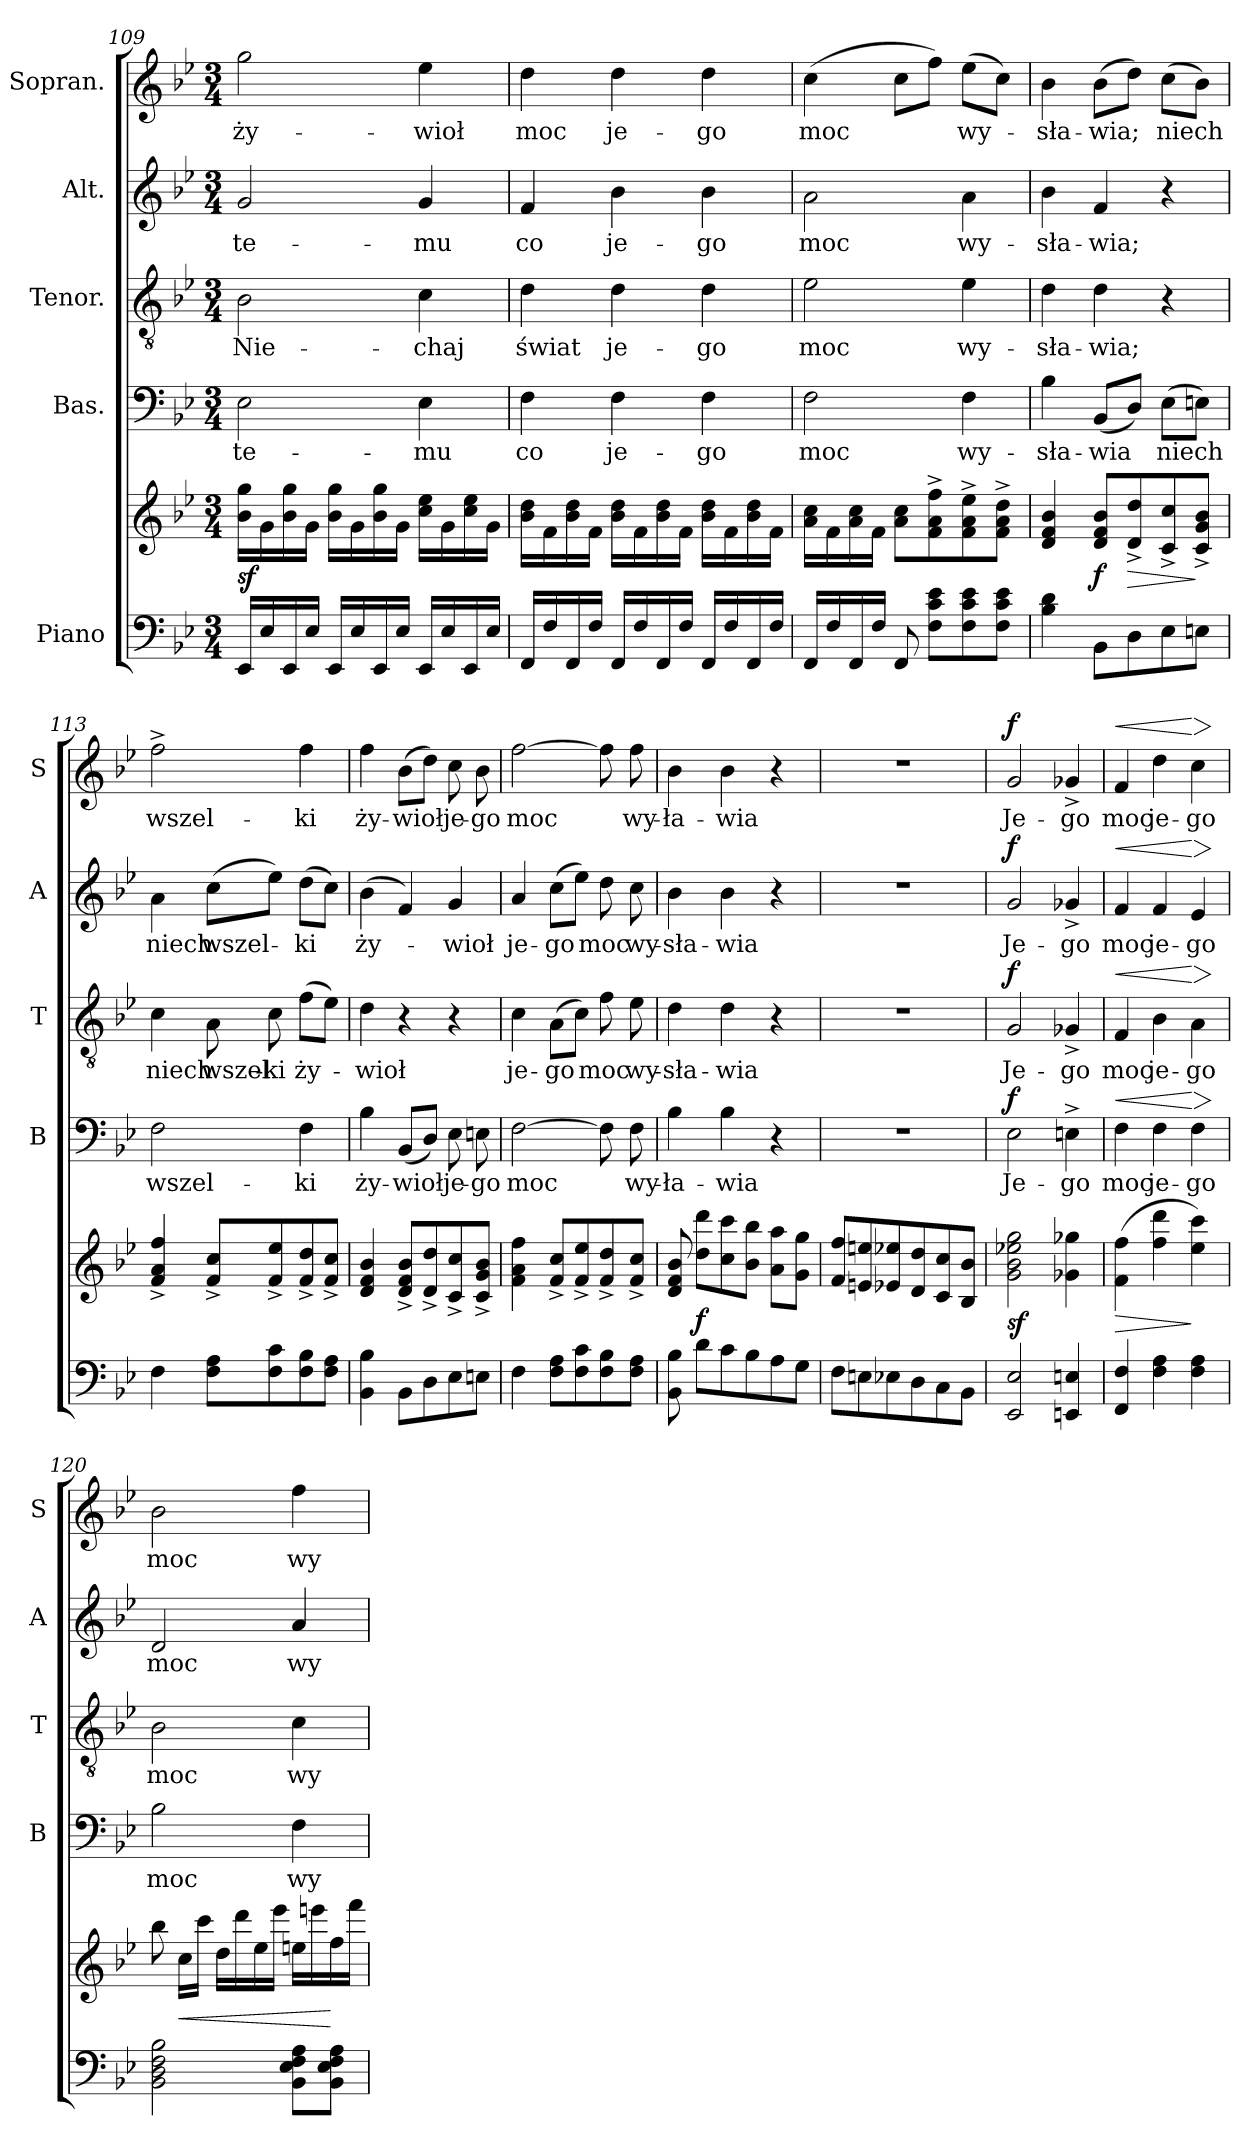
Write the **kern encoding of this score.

**kern	**kern	**dynam	**kern	**text	**dynam	**kern	**text	**dynam	**kern	**text	**dynam	**kern	**text	**dynam
*part5	*part5	*part5	*part4	*part4	*part4	*part3	*part3	*part3	*part2	*part2	*part2	*part1	*part1	*part1
*staff6	*staff5	*staff5/6	*staff4	*staff4	*staff4	*staff3	*staff3	*staff3	*staff2	*staff2	*staff2	*staff1	*staff1	*staff1
*I"Piano	*	*	*I"Bas.	*	*	*I"Tenor.	*	*	*I"Alt.	*	*	*I"Sopran.	*	*
*	*	*	*I'B	*	*	*I'T	*	*	*I'A	*	*	*I'S	*	*
*clefF4	*clefG2	*	*clefF4	*	*	*clefGv2	*	*	*clefG2	*	*	*clefG2	*	*
*k[b-e-]	*k[b-e-]	*	*k[b-e-]	*	*	*k[b-e-]	*	*	*k[b-e-]	*	*	*k[b-e-]	*	*
*B-:	*B-:	*	*B-:	*	*	*B-:	*	*	*B-:	*	*	*B-:	*	*
*M3/4	*M3/4	*	*M3/4	*	*	*M3/4	*	*	*M3/4	*	*	*M3/4	*	*
=109	=109	=109	=109	=109	=109	=109	=109	=109	=109	=109	=109	=109	=109	=109
16EE-/LL	16b-\ 16gg\LL	sf	2E-\	-te-	.	2B-\	Nie-	.	2g/	-te-	.	2gg\	ży-	.
16E-/	16g\	.	.	.	.	.	.	.	.	.	.	.	.	.
16EE-/	16b-\ 16gg\	.	.	.	.	.	.	.	.	.	.	.	.	.
16E-/JJ	16g\JJ	.	.	.	.	.	.	.	.	.	.	.	.	.
16EE-/LL	16b-\ 16gg\LL	.	.	.	.	.	.	.	.	.	.	.	.	.
16E-/	16g\	.	.	.	.	.	.	.	.	.	.	.	.	.
16EE-/	16b-\ 16gg\	.	.	.	.	.	.	.	.	.	.	.	.	.
16E-/JJ	16g\JJ	.	.	.	.	.	.	.	.	.	.	.	.	.
16EE-/LL	16cc\ 16ee-\LL	.	4E-\	-mu	.	4c\	-chaj	.	4g/	-mu	.	4ee-\	-wioł	.
16E-/	16g\	.	.	.	.	.	.	.	.	.	.	.	.	.
16EE-/	16cc\ 16ee-\	.	.	.	.	.	.	.	.	.	.	.	.	.
16E-/JJ	16g\JJ	.	.	.	.	.	.	.	.	.	.	.	.	.
=110	=110	=110	=110	=110	=110	=110	=110	=110	=110	=110	=110	=110	=110	=110
16FF/LL	16b-\ 16dd\LL	.	4F\	co	.	4d\	świat	.	4f/	co	.	4dd\	moc	.
16F/	16f\	.	.	.	.	.	.	.	.	.	.	.	.	.
16FF/	16b-\ 16dd\	.	.	.	.	.	.	.	.	.	.	.	.	.
16F/JJ	16f\JJ	.	.	.	.	.	.	.	.	.	.	.	.	.
16FF/LL	16b-\ 16dd\LL	.	4F\	je-	.	4d\	je-	.	4b-\	je-	.	4dd\	je-	.
16F/	16f\	.	.	.	.	.	.	.	.	.	.	.	.	.
16FF/	16b-\ 16dd\	.	.	.	.	.	.	.	.	.	.	.	.	.
16F/JJ	16f\JJ	.	.	.	.	.	.	.	.	.	.	.	.	.
16FF/LL	16b-\ 16dd\LL	.	4F\	-go	.	4d\	-go	.	4b-\	-go	.	4dd\	-go	.
16F/	16f\	.	.	.	.	.	.	.	.	.	.	.	.	.
16FF/	16b-\ 16dd\	.	.	.	.	.	.	.	.	.	.	.	.	.
16F/JJ	16f\JJ	.	.	.	.	.	.	.	.	.	.	.	.	.
=111	=111	=111	=111	=111	=111	=111	=111	=111	=111	=111	=111	=111	=111	=111
16FF/LL	16a\ 16cc\LL	.	2F\	moc	.	2e-\	moc	.	2a\	moc	.	(4cc\	moc	.
16F/	16f\	.	.	.	.	.	.	.	.	.	.	.	.	.
16FF/	16a\ 16cc\	.	.	.	.	.	.	.	.	.	.	.	.	.
16F/JJ	16f\JJ	.	.	.	.	.	.	.	.	.	.	.	.	.
8FF/	8a\ 8cc\L	.	.	.	.	.	.	.	.	.	.	8cc\L	.	.
8F\ 8c\ 8e-\L	8f^\ 8a^\ 8ff^\	.	.	.	.	.	.	.	.	.	.	8ff\J)	.	.
8F\ 8c\ 8e-\	8f^\ 8a^\ 8ee-^\	.	4F\	wy-	.	4e-\	wy-	.	4a\	wy-	.	(8ee-\L	wy-	.
8F\ 8c\ 8e-\J	8f^\ 8a^\ 8dd^\J	.	.	.	.	.	.	.	.	.	.	8cc\J)	.	.
=112	=112	=112	=112	=112	=112	=112	=112	=112	=112	=112	=112	=112	=112	=112
4B-\ 4d\	4d/ 4f/ 4b-/	.	4B-\	-sła-	.	4d\	-sła-	.	4b-\	-sła-	.	4b-\	-sła-	.
8BB-\L	8d/ 8f/ 8b-/L	f	(8BB-/L	-wia	.	4d\	-wia;	.	4f/	-wia;	.	(8b-\L	-wia;	.
8D\	8d^/ 8dd^/	>	8D/J)	.	.	.	.	.	.	.	.	8dd\J)	.	.
8E-\	8c^/ 8cc^/	.	(8E-\L	niech	.	4r	.	.	4r	.	.	(8cc\L	niech	.
8En\J	8c^/ 8g^/ 8b-^/J	]	8En\J)	.	.	.	.	.	.	.	.	8b-\J)	.	.
=113	=113	=113	=113	=113	=113	=113	=113	=113	=113	=113	=113	=113	=113	=113
4F\	4f^/ 4a^/ 4ff^/	.	2F\	wszel-	.	4c\	niech	.	4a\	niech	.	2ff^\	wszel-	.
8F\ 8A\L	8f^/ 8cc^/L	.	.	.	.	8A\	wszel-	.	(8cc\L	wszel-	.	.	.	.
8F\ 8c\	8f^/ 8ee-^/	.	.	.	.	8c\	-ki	.	8ee-\J)	.	.	.	.	.
8F\ 8B-\	8f^/ 8dd^/	.	4F\	-ki	.	(8f\L	ży-	.	(8dd\L	-ki	.	4ff\	-ki	.
8F\ 8A\J	8f^/ 8cc^/J	.	.	.	.	8e-\J)	.	.	8cc\J)	.	.	.	.	.
=114	=114	=114	=114	=114	=114	=114	=114	=114	=114	=114	=114	=114	=114	=114
4BB-\ 4B-\	4d/ 4f/ 4b-/	.	4B-\	ży-	.	4d\	-wioł	.	(4b-\	ży-	.	4ff\	ży-	.
8BB-\L	8d^/ 8f^/ 8b-^/L	.	(8BB-/L	-wioł	.	4r	.	.	4f/)	.	.	(8b-\L	-wioł	.
8D\	8d^/ 8dd^/	.	8D/J)	.	.	.	.	.	.	.	.	8dd\J)	.	.
8E-\	8c^/ 8cc^/	.	8E-\	je-	.	4r	.	.	4g/	-wioł	.	8cc\	je-	.
8En\J	8c^/ 8g^/ 8b-^/J	.	8En\	-go	.	.	.	.	.	.	.	8b-\	-go	.
=115	=115	=115	=115	=115	=115	=115	=115	=115	=115	=115	=115	=115	=115	=115
4F\	4f\ 4a\ 4ff\	.	[2F\	moc	.	4c\	je-	.	4a/	je-	.	[2ff\	moc	.
8F\ 8A\L	8f^/ 8cc^/L	.	.	.	.	(8A\L	-go	.	(8cc\L	-go	.	.	.	.
8F\ 8c\	8f^/ 8ee-^/	.	.	.	.	8c\J)	.	.	8ee-\J)	.	.	.	.	.
8F\ 8B-\	8f^/ 8dd^/	.	8F\]	.	.	8f\	moc	.	8dd\	moc	.	8ff\]	.	.
8F\ 8A\J	8f^/ 8cc^/J	.	8F\	wy-	.	8e-\	wy-	.	8cc\	wy-	.	8ff\	wy-	.
=116	=116	=116	=116	=116	=116	=116	=116	=116	=116	=116	=116	=116	=116	=116
8BB-\ 8B-\	8d/ 8f/ 8b-/	.	4B-\	-ła-	.	4d\	-sła-	.	4b-\	-sła-	.	4b-\	-ła-	.
8d\L	8dd\ 8ddd\L	f	.	.	.	.	.	.	.	.	.	.	.	.
8c\	8cc\ 8ccc\	.	4B-\	-wia	.	4d\	-wia	.	4b-\	-wia	.	4b-\	-wia	.
8B-\	8b-\ 8bb-\J	.	.	.	.	.	.	.	.	.	.	.	.	.
8A\	8a\ 8aa\L	.	4r	.	.	4r	.	.	4r	.	.	4r	.	.
8G\J	8g\ 8gg\J	.	.	.	.	.	.	.	.	.	.	.	.	.
=117	=117	=117	=117	=117	=117	=117	=117	=117	=117	=117	=117	=117	=117	=117
8F\L	8f/ 8ff/L	.	2.r	.	.	2.r	.	.	2.r	.	.	2.r	.	.
8En\	8en/ 8een/	.	.	.	.	.	.	.	.	.	.	.	.	.
8E-X\	8e-X/ 8ee-X/	.	.	.	.	.	.	.	.	.	.	.	.	.
8D\	8d/ 8dd/	.	.	.	.	.	.	.	.	.	.	.	.	.
8C\	8c/ 8cc/	.	.	.	.	.	.	.	.	.	.	.	.	.
8BB-\J	8B-/ 8b-/J	.	.	.	.	.	.	.	.	.	.	.	.	.
=118	=118	=118	=118	=118	=118	=118	=118	=118	=118	=118	=118	=118	=118	=118
!	!	!	!	!	!LO:DY:a	!	!	!LO:DY:a	!	!	!LO:DY:a	!	!	!LO:DY:a
2EE-/ 2E-/	2g\ 2b-\ 2ee-X\ 2gg\	sf	2E-\	Je-	f	2G/	Je-	f	2g/	Je-	f	2g/	Je-	f
4EEn/ 4En/	4g-X\ 4gg-X\	.	4En^\	-go	.	4G-X^/	-go	.	4g-X^/	-go	.	4g-X^/	-go	.
=119	=119	=119	=119	=119	=119	=119	=119	=119	=119	=119	=119	=119	=119	=119
!	!	!	!	!	!LO:HP:a	!	!	!LO:HP:a	!	!	!LO:HP:a	!	!	!LO:HP:a
4FF/ 4F/	(4f\ 4ff\	>	4F\	moc	<	4F/	moc	<	4f/	moc	<	4f/	moc	<
4F\ 4A\	4ff\ 4ddd\	.	4F\	je-	.	4B-\	je-	.	4f/	je-	.	4dd\	je-	.
!	!	!	!	!	!LO:HP:n=1:a	!	!	!LO:HP:n=1:a	!	!	!LO:HP:n=1:a	!	!	!LO:HP:n=1:a
4F\ 4A\	4ee-\ 4ccc\)	]	4F\	-go	[ >	4A\	-go	[ >	4e-/	-go	[ >	4cc\	-go	[ >
.	.	.	.	.	]	.	.	]	.	.	]	.	.	]
=120	=120	=120	=120	=120	=120	=120	=120	=120	=120	=120	=120	=120	=120	=120
2BB-\ 2D\ 2F\ 2B-\	8bb-\	.	2B-\	moc	.	2B-\	moc	.	2d/	moc	.	2b-\	moc	.
.	16cc\LL	<	.	.	.	.	.	.	.	.	.	.	.	.
.	16ccc\JJ	.	.	.	.	.	.	.	.	.	.	.	.	.
.	16dd\LL	.	.	.	.	.	.	.	.	.	.	.	.	.
.	16ddd\	.	.	.	.	.	.	.	.	.	.	.	.	.
.	16ee-\	.	.	.	.	.	.	.	.	.	.	.	.	.
.	16eee-\JJ	.	.	.	.	.	.	.	.	.	.	.	.	.
8BB-\ 8E-\ 8F\ 8A\L	16een\LL	.	4F\	wy-	.	4c\	wy-	.	4a/	wy-	.	4ff\	wy-	.
.	16eeen\	.	.	.	.	.	.	.	.	.	.	.	.	.
8BB-\ 8E-\ 8F\ 8A\J	16ff\	[	.	.	.	.	.	.	.	.	.	.	.	.
.	16fff\JJ	.	.	.	.	.	.	.	.	.	.	.	.	.
=	=	=	=	=	=	=	=	=	=	=	=	=	=	=
*-	*-	*-	*-	*-	*-	*-	*-	*-	*-	*-	*-	*-	*-	*-
